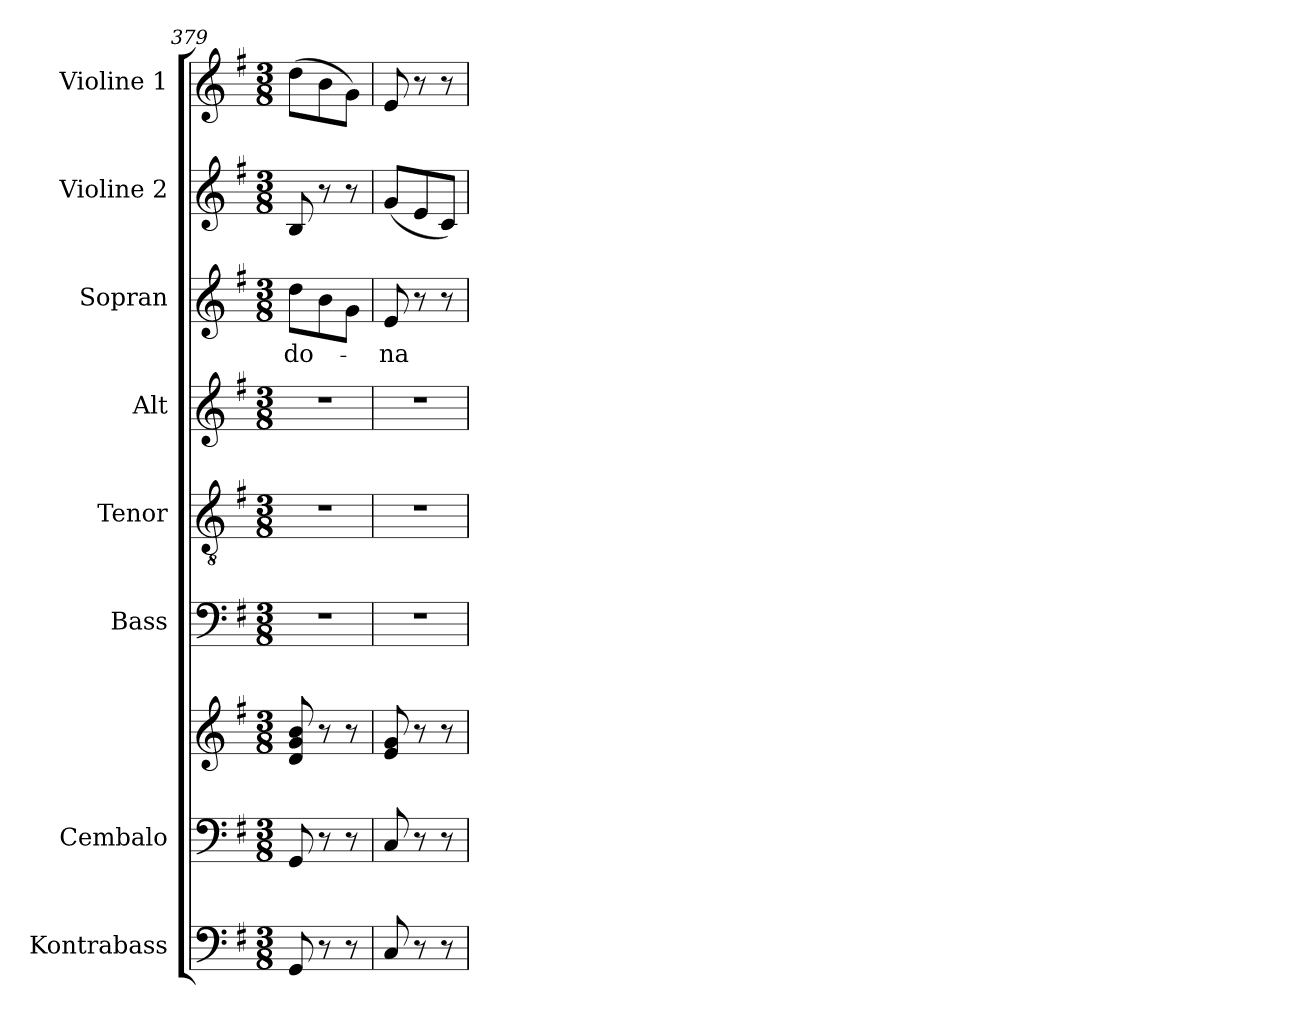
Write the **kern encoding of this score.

**kern	**kern	**kern	**kern	**kern	**kern	**kern	**text	**kern	**kern
*part8	*part7	*part7	*part6	*part5	*part4	*part3	*part3	*part2	*part1
*staff9	*staff8	*staff7	*staff6	*staff5	*staff4	*staff3	*staff3	*staff2	*staff1
*I"Kontrabass	*I"Cembalo	*	*I"Bass	*I"Tenor	*I"Alt	*I"Sopran	*	*I"Violine 2	*I"Violine 1
*I'Kb.	*I'Cemb.	*	*I'B.	*I'T.	*I'A.	*I'S.	*	*I'Vl. 2	*I'Vl. 1
*clefF4	*clefF4	*clefG2	*clefF4	*clefGv2	*clefG2	*clefG2	*	*clefG2	*clefG2
*ITrd7c12	*	*	*	*	*	*	*	*	*
*k[f#]	*k[f#]	*k[f#]	*k[f#]	*k[f#]	*k[f#]	*k[f#]	*	*k[f#]	*k[f#]
*G:	*G:	*G:	*G:	*G:	*G:	*G:	*	*G:	*G:
*M3/8	*M3/8	*M3/8	*M3/8	*M3/8	*M3/8	*M3/8	*	*M3/8	*M3/8
=379	=379	=379	=379	=379	=379	=379	=379	=379	=379
!	!	!	!	!	!	!	!LO:LY:b	!	!
8GGG/	8GG/	8d/ 8g/ 8b/	4.r	4.r	4.r	8dd\L	do-	8B/	(>8dd\L
8r	8r	8r	.	.	.	8b\	.	8r	8b\
8r	8r	8r	.	.	.	8g\J	.	8r	8g\J)
=380	=380	=380	=380	=380	=380	=380	=380	=380	=380
!	!	!	!	!	!	!	!LO:LY:b	!	!
8CC/	8C/	8e/ 8g/	4.r	4.r	4.r	8e/	-na	(<8g/L	8e/
8r	8r	8r	.	.	.	8r	.	8e/	8r
8r	8r	8r	.	.	.	8r	.	8c/J)	8r
=	=	=	=	=	=	=	=	=	=
*-	*-	*-	*-	*-	*-	*-	*-	*-	*-
